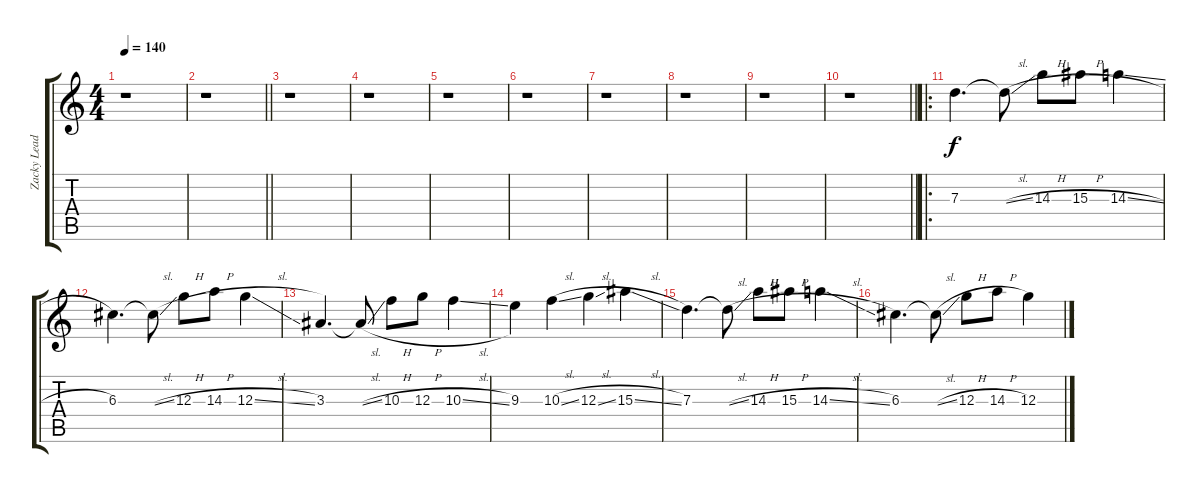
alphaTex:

\track ("Zacky Lead 2" "Zacky Lead") {instrument overdrivenguitar}
\staff {score tabs}
\tuning (E4 B3 G3 D3 A2 D2) {hide}
\ts (4 4)
\tempo 140
\clef g2
\ks c
r.1{dy f} |
\barLineRight lightlight
r.1 |
r.1 |
r.1 |
r.1 |
r.1 |
r.1 |
r.1 |
r.1 |
\barLineRight lightlight
r.1 |
\ro
7.3.4{d} 7.3{sl t}.8 14.3{h}.8 15.3{h}.8 14.3{sl}.4 |
6.3.4{d} 6.3{sl t}.8 12.3{h}.8 14.3{h}.8 12.3{sl}.4 |
3.3.4{d} 3.3{sl t}.8 10.3{h}.8 12.3{h}.8 10.3{sl}.4 |
9.3.4 10.3{sl}.4 12.3{sl}.4 15.3{sl}.4 |
7.3.4{d} 7.3{sl t}.8 14.3{h}.8 15.3{h}.8 14.3{sl}.4 |
6.3.4{d} 6.3{sl t}.8 12.3{h}.8 14.3{h}.8 12.3{sl}.4
